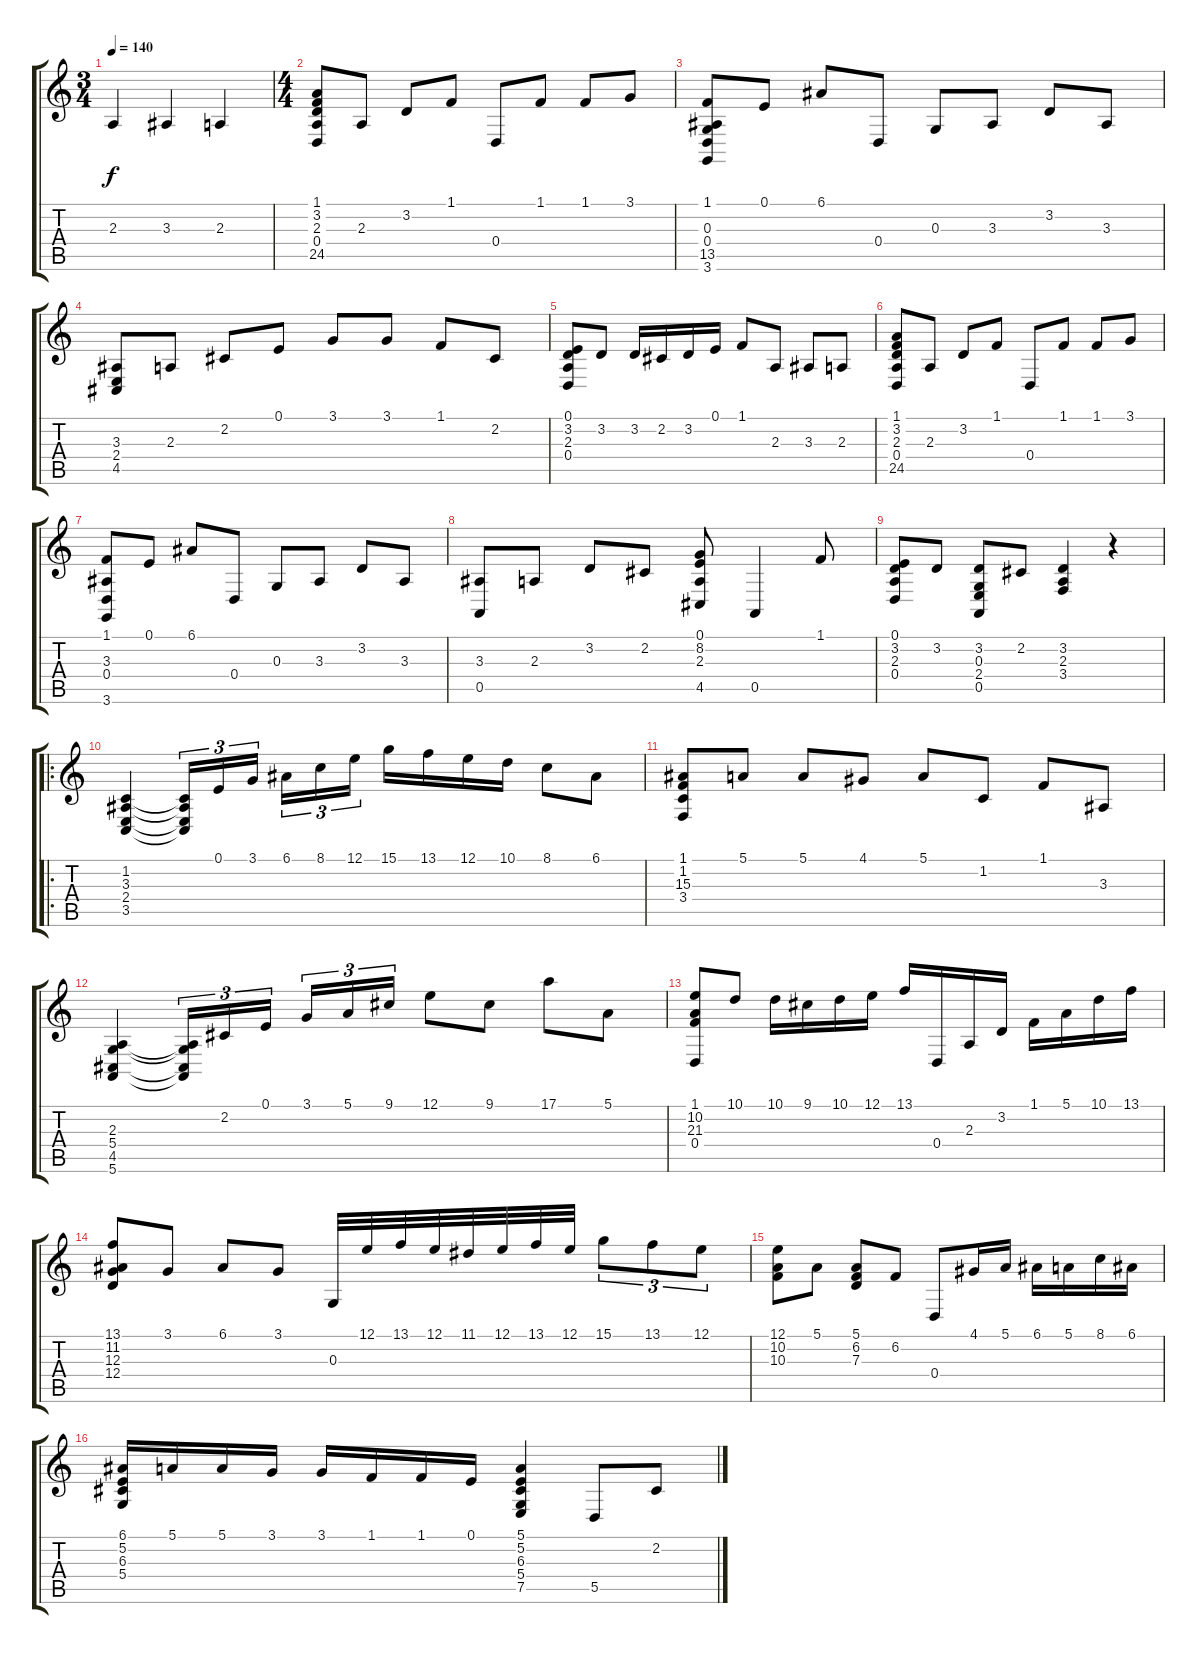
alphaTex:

\track "" {instrument brightacousticpiano}
\staff {score tabs}
\tuning (E4 B3 G3 D3 A2 E2) {hide}
\ts (3 4)
\tempo 140
\clef g2
\ks c
2.3.4{dy f instrument brightacousticpiano} 3.3.4 2.3.4 |
\ts (4 4)
(1.1 3.2 2.3 0.4 24.5).8 2.3.8 3.2.8 1.1.8 0.4.8 1.1.8 1.1.8 3.1.8 |
(1.1 0.3 0.4 13.5 3.6).8 0.1.8 6.1.8 0.4.8 0.3.8 3.3.8 3.2.8 3.3.8 |
(3.3 2.4 4.5).8 2.3.8 2.2.8 0.1.8 3.1.8 3.1.8 1.1.8 2.2.8 |
(0.1 3.2 2.3 0.4).8 3.2.8 3.2.16 2.2.16 3.2.16 0.1.16 1.1.8 2.3.8 3.3.8 2.3.8 |
(1.1 3.2 2.3 0.4 24.5).8 2.3.8 3.2.8 1.1.8 0.4.8 1.1.8 1.1.8 3.1.8 |
(1.1 3.3 0.4 3.6).8 0.1.8 6.1.8 0.4.8 0.3.8 3.3.8 3.2.8 3.3.8 |
(3.3 0.5).8 2.3.8 3.2.8 2.2.8 (0.1 8.2 2.3 4.5).8 0.5.4 1.1.8 |
(0.1 3.2 2.3 0.4).8 3.2.8 (3.2 0.3 2.4 0.5).8 2.2.8 (3.2 2.3 3.4).4 r.4 |
\ro
(1.2 3.3 2.4 3.5).4 (1.2{t} 3.3{t} 2.4{t} 3.5{t}).16{tu (3 2)} 0.1.16{tu (3 2)} 3.1.16{tu (3 2)} 6.1.16{tu (3 2)} 8.1.16{tu (3 2)} 12.1.16{tu (3 2)} 15.1.16 13.1.16 12.1.16 10.1.16 8.1.8 6.1.8 |
(1.1 1.2 15.3 3.4).8 5.1.8 5.1.8 4.1.8 5.1.8 1.2.8 1.1.8 3.3.8 |
(2.3 5.4 4.5 5.6).4 (2.3{t} 5.4{t} 4.5{t} 5.6{t}).16{tu (3 2)} 2.2.16{tu (3 2)} 0.1.16{tu (3 2)} 3.1.16{tu (3 2)} 5.1.16{tu (3 2)} 9.1.16{tu (3 2)} 12.1.8 9.1.8 17.1.8 5.1.8 |
(1.1 10.2 21.3 0.4).8 10.1.8 10.1.16 9.1.16 10.1.16 12.1.16 13.1.16 0.4.16 2.3.16 3.2.16 1.1.16 5.1.16 10.1.16 13.1.16 |
(13.1 11.2 12.3 12.4).8 3.1.8 6.1.8 3.1.8 0.3.32 12.1.32 13.1.32 12.1.32 11.1.32 12.1.32 13.1.32 12.1.32 15.1.8{tu (3 2)} 13.1.8{tu (3 2)} 12.1.8{tu (3 2)} |
(12.1 10.2 10.3).8 5.1.8 (5.1 6.2 7.3).8 6.2.8 0.4.8 4.1.16 5.1.16 6.1.16 5.1.16 8.1.16 6.1.16 |
(6.1 5.2 6.3 5.4).16 5.1.16 5.1.16 3.1.16 3.1.16 1.1.16 1.1.16 0.1.16 (5.1 5.2 6.3 5.4 7.5).4 5.5.8 2.2.8
